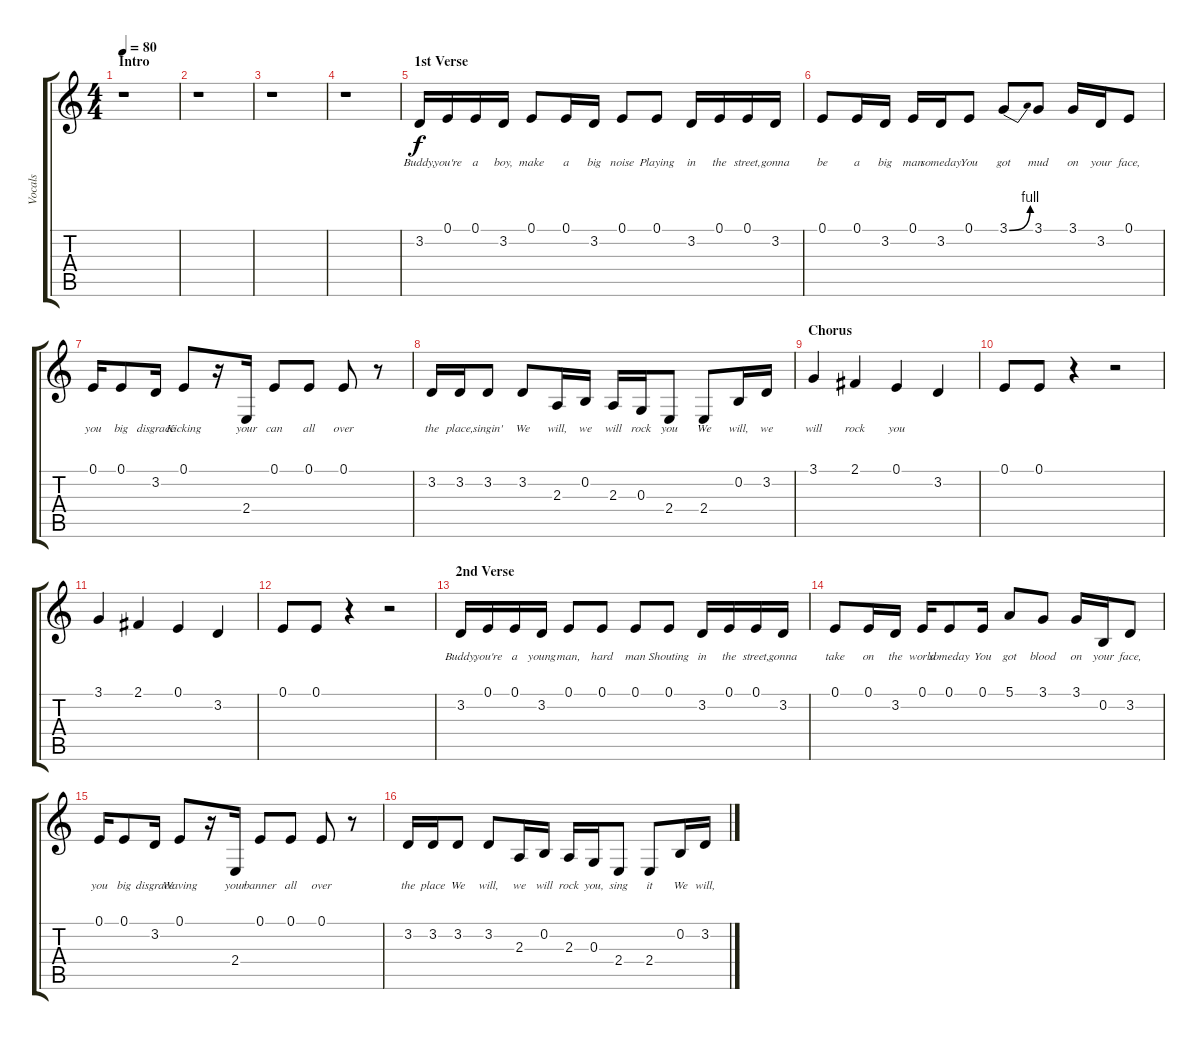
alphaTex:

\track ("Vocals" "Vocals") {instrument lead2sawtooth}
\staff {score tabs}
\tuning (E4 B3 G3 D3 A2 E2) {hide}
\ts (4 4)
\section ("" "Intro")
\tempo 80
\clef g2
\ks c
r.1{dy f instrument lead2sawtooth} |
r.1 |
r.1 |
r.1 |
\section ("" "1st Verse")
3.2.16{lyrics (0 "Buddy,") lyrics (1 "") lyrics (2 "") lyrics (3 "") lyrics (4 "")} 0.1.16{lyrics (0 "you're") lyrics (1 "") lyrics (2 "") lyrics (3 "") lyrics (4 "")} 0.1.16{lyrics (0 "a") lyrics (1 "") lyrics (2 "") lyrics (3 "") lyrics (4 "")} 3.2.16{lyrics (0 "boy,") lyrics (1 "") lyrics (2 "") lyrics (3 "") lyrics (4 "")} 0.1.8{lyrics (0 "make") lyrics (1 "") lyrics (2 "") lyrics (3 "") lyrics (4 "")} 0.1.16{lyrics (0 "a") lyrics (1 "") lyrics (2 "") lyrics (3 "") lyrics (4 "")} 3.2.16{lyrics (0 "big") lyrics (1 "") lyrics (2 "") lyrics (3 "") lyrics (4 "")} 0.1.8{lyrics (0 "noise") lyrics (1 "") lyrics (2 "") lyrics (3 "") lyrics (4 "")} 0.1.8{lyrics (0 "Playing") lyrics (1 "") lyrics (2 "") lyrics (3 "") lyrics (4 "")} 3.2.16{lyrics (0 "in") lyrics (1 "") lyrics (2 "") lyrics (3 "") lyrics (4 "")} 0.1.16{lyrics (0 "the") lyrics (1 "") lyrics (2 "") lyrics (3 "") lyrics (4 "")} 0.1.16{lyrics (0 "street,") lyrics (1 "") lyrics (2 "") lyrics (3 "") lyrics (4 "")} 3.2.16{lyrics (0 "gonna") lyrics (1 "") lyrics (2 "") lyrics (3 "") lyrics (4 "")} |
0.1.8{lyrics (0 "be") lyrics (1 "") lyrics (2 "") lyrics (3 "") lyrics (4 "")} 0.1.16{lyrics (0 "a") lyrics (1 "") lyrics (2 "") lyrics (3 "") lyrics (4 "")} 3.2.16{lyrics (0 "big") lyrics (1 "") lyrics (2 "") lyrics (3 "") lyrics (4 "")} 0.1.16{lyrics (0 "man") lyrics (1 "") lyrics (2 "") lyrics (3 "") lyrics (4 "")} 3.2.16{lyrics (0 "someday") lyrics (1 "") lyrics (2 "") lyrics (3 "") lyrics (4 "")} 0.1.8{lyrics (0 "You") lyrics (1 "") lyrics (2 "") lyrics (3 "") lyrics (4 "")} 3.1{be (bend 0 0 60 4)}.8{lyrics (0 "got") lyrics (1 "") lyrics (2 "") lyrics (3 "") lyrics (4 "")} 3.1.8{lyrics (0 "mud") lyrics (1 "") lyrics (2 "") lyrics (3 "") lyrics (4 "")} 3.1.16{lyrics (0 "on") lyrics (1 "") lyrics (2 "") lyrics (3 "") lyrics (4 "")} 3.2.16{lyrics (0 "your") lyrics (1 "") lyrics (2 "") lyrics (3 "") lyrics (4 "")} 0.1.8{lyrics (0 "face,") lyrics (1 "") lyrics (2 "") lyrics (3 "") lyrics (4 "")} |
0.1.16{lyrics (0 "you") lyrics (1 "") lyrics (2 "") lyrics (3 "") lyrics (4 "")} 0.1.8{lyrics (0 "big") lyrics (1 "") lyrics (2 "") lyrics (3 "") lyrics (4 "")} 3.2.16{lyrics (0 "disgrace") lyrics (1 "") lyrics (2 "") lyrics (3 "") lyrics (4 "")} 0.1.8{lyrics (0 "Kicking") lyrics (1 "") lyrics (2 "") lyrics (3 "") lyrics (4 "")} r.16 2.4.16{lyrics (0 "your") lyrics (1 "") lyrics (2 "") lyrics (3 "") lyrics (4 "")} 0.1.8{lyrics (0 "can") lyrics (1 "") lyrics (2 "") lyrics (3 "") lyrics (4 "")} 0.1.8{lyrics (0 "all") lyrics (1 "") lyrics (2 "") lyrics (3 "") lyrics (4 "")} 0.1.8{lyrics (0 "over") lyrics (1 "") lyrics (2 "") lyrics (3 "") lyrics (4 "")} r.8 |
3.2.16{lyrics (0 "the") lyrics (1 "") lyrics (2 "") lyrics (3 "") lyrics (4 "")} 3.2.16{lyrics (0 "place,") lyrics (1 "") lyrics (2 "") lyrics (3 "") lyrics (4 "")} 3.2.8{lyrics (0 "singin'") lyrics (1 "") lyrics (2 "") lyrics (3 "") lyrics (4 "")} 3.2.8{lyrics (0 "We") lyrics (1 "") lyrics (2 "") lyrics (3 "") lyrics (4 "")} 2.3.16{lyrics (0 "will,") lyrics (1 "") lyrics (2 "") lyrics (3 "") lyrics (4 "")} 0.2.16{lyrics (0 "we") lyrics (1 "") lyrics (2 "") lyrics (3 "") lyrics (4 "")} 2.3.16{lyrics (0 "will") lyrics (1 "") lyrics (2 "") lyrics (3 "") lyrics (4 "")} 0.3.16{lyrics (0 "rock") lyrics (1 "") lyrics (2 "") lyrics (3 "") lyrics (4 "")} 2.4.8{lyrics (0 "you") lyrics (1 "") lyrics (2 "") lyrics (3 "") lyrics (4 "")} 2.4.8{lyrics (0 "We") lyrics (1 "") lyrics (2 "") lyrics (3 "") lyrics (4 "")} 0.2.16{lyrics (0 "will,") lyrics (1 "") lyrics (2 "") lyrics (3 "") lyrics (4 "")} 3.2.16{lyrics (0 "we") lyrics (1 "") lyrics (2 "") lyrics (3 "") lyrics (4 "")} |
\section ("" "Chorus")
3.1.4{lyrics (0 "will") lyrics (1 "") lyrics (2 "") lyrics (3 "") lyrics (4 "")} 2.1.4{lyrics (0 "rock") lyrics (1 "") lyrics (2 "") lyrics (3 "") lyrics (4 "")} 0.1.4{lyrics (0 "you") lyrics (1 "") lyrics (2 "") lyrics (3 "") lyrics (4 "")} 3.2.4 |
0.1.8 0.1.8 r.4 r.2 |
3.1.4 2.1.4 0.1.4 3.2.4 |
0.1.8 0.1.8 r.4 r.2 |
\section ("" "2nd Verse")
3.2.16{lyrics (0 "") lyrics (1 "Buddy,") lyrics (2 "") lyrics (3 "") lyrics (4 "")} 0.1.16{lyrics (0 "") lyrics (1 "you're") lyrics (2 "") lyrics (3 "") lyrics (4 "")} 0.1.16{lyrics (0 "") lyrics (1 "a") lyrics (2 "") lyrics (3 "") lyrics (4 "")} 3.2.16{lyrics (0 "") lyrics (1 "young") lyrics (2 "") lyrics (3 "") lyrics (4 "")} 0.1.8{lyrics (0 "") lyrics (1 "man,") lyrics (2 "") lyrics (3 "") lyrics (4 "")} 0.1.8{lyrics (0 "") lyrics (1 "hard") lyrics (2 "") lyrics (3 "") lyrics (4 "")} 0.1.8{lyrics (0 "") lyrics (1 "man") lyrics (2 "") lyrics (3 "") lyrics (4 "")} 0.1.8{lyrics (0 "") lyrics (1 "Shouting") lyrics (2 "") lyrics (3 "") lyrics (4 "")} 3.2.16{lyrics (0 "") lyrics (1 "in") lyrics (2 "") lyrics (3 "") lyrics (4 "")} 0.1.16{lyrics (0 "") lyrics (1 "the") lyrics (2 "") lyrics (3 "") lyrics (4 "")} 0.1.16{lyrics (0 "") lyrics (1 "street,") lyrics (2 "") lyrics (3 "") lyrics (4 "")} 3.2.16{lyrics (0 "") lyrics (1 "gonna") lyrics (2 "") lyrics (3 "") lyrics (4 "")} |
0.1.8{lyrics (0 "") lyrics (1 "take") lyrics (2 "") lyrics (3 "") lyrics (4 "")} 0.1.16{lyrics (0 "") lyrics (1 "on") lyrics (2 "") lyrics (3 "") lyrics (4 "")} 3.2.16{lyrics (0 "") lyrics (1 "the") lyrics (2 "") lyrics (3 "") lyrics (4 "")} 0.1.16{lyrics (0 "") lyrics (1 "world") lyrics (2 "") lyrics (3 "") lyrics (4 "")} 0.1.8{lyrics (0 "") lyrics (1 "someday") lyrics (2 "") lyrics (3 "") lyrics (4 "")} 0.1.16{lyrics (0 "") lyrics (1 "You") lyrics (2 "") lyrics (3 "") lyrics (4 "")} 5.1.8{lyrics (0 "") lyrics (1 "got") lyrics (2 "") lyrics (3 "") lyrics (4 "")} 3.1.8{lyrics (0 "") lyrics (1 "blood") lyrics (2 "") lyrics (3 "") lyrics (4 "")} 3.1.16{lyrics (0 "") lyrics (1 "on") lyrics (2 "") lyrics (3 "") lyrics (4 "")} 0.2.16{lyrics (0 "") lyrics (1 "your") lyrics (2 "") lyrics (3 "") lyrics (4 "")} 3.2.8{lyrics (0 "") lyrics (1 "face,") lyrics (2 "") lyrics (3 "") lyrics (4 "")} |
0.1.16{lyrics (0 "") lyrics (1 "you") lyrics (2 "") lyrics (3 "") lyrics (4 "")} 0.1.8{lyrics (0 "") lyrics (1 "big") lyrics (2 "") lyrics (3 "") lyrics (4 "")} 3.2.16{lyrics (0 "") lyrics (1 "disgrace") lyrics (2 "") lyrics (3 "") lyrics (4 "")} 0.1.8{lyrics (0 "") lyrics (1 "Waving") lyrics (2 "") lyrics (3 "") lyrics (4 "")} r.16 2.4.16{lyrics (0 "") lyrics (1 "your") lyrics (2 "") lyrics (3 "") lyrics (4 "")} 0.1.8{lyrics (0 "") lyrics (1 "banner") lyrics (2 "") lyrics (3 "") lyrics (4 "")} 0.1.8{lyrics (0 "") lyrics (1 "all") lyrics (2 "") lyrics (3 "") lyrics (4 "")} 0.1.8{lyrics (0 "") lyrics (1 "over") lyrics (2 "") lyrics (3 "") lyrics (4 "")} r.8 |
3.2.16{lyrics (0 "") lyrics (1 "the") lyrics (2 "") lyrics (3 "") lyrics (4 "")} 3.2.16{lyrics (0 "") lyrics (1 "place") lyrics (2 "") lyrics (3 "") lyrics (4 "")} 3.2.8{lyrics (0 "") lyrics (1 "We") lyrics (2 "") lyrics (3 "") lyrics (4 "")} 3.2.8{lyrics (0 "") lyrics (1 "will,") lyrics (2 "") lyrics (3 "") lyrics (4 "")} 2.3.16{lyrics (0 "") lyrics (1 "we") lyrics (2 "") lyrics (3 "") lyrics (4 "")} 0.2.16{lyrics (0 "") lyrics (1 "will") lyrics (2 "") lyrics (3 "") lyrics (4 "")} 2.3.16{lyrics (0 "") lyrics (1 "rock") lyrics (2 "") lyrics (3 "") lyrics (4 "")} 0.3.16{lyrics (0 "") lyrics (1 "you,") lyrics (2 "") lyrics (3 "") lyrics (4 "")} 2.4.8{lyrics (0 "") lyrics (1 "sing") lyrics (2 "") lyrics (3 "") lyrics (4 "")} 2.4.8{lyrics (0 "") lyrics (1 "it") lyrics (2 "") lyrics (3 "") lyrics (4 "")} 0.2.16{lyrics (0 "") lyrics (1 "We") lyrics (2 "") lyrics (3 "") lyrics (4 "")} 3.2.16{lyrics (0 "") lyrics (1 "will,") lyrics (2 "") lyrics (3 "") lyrics (4 "")}
